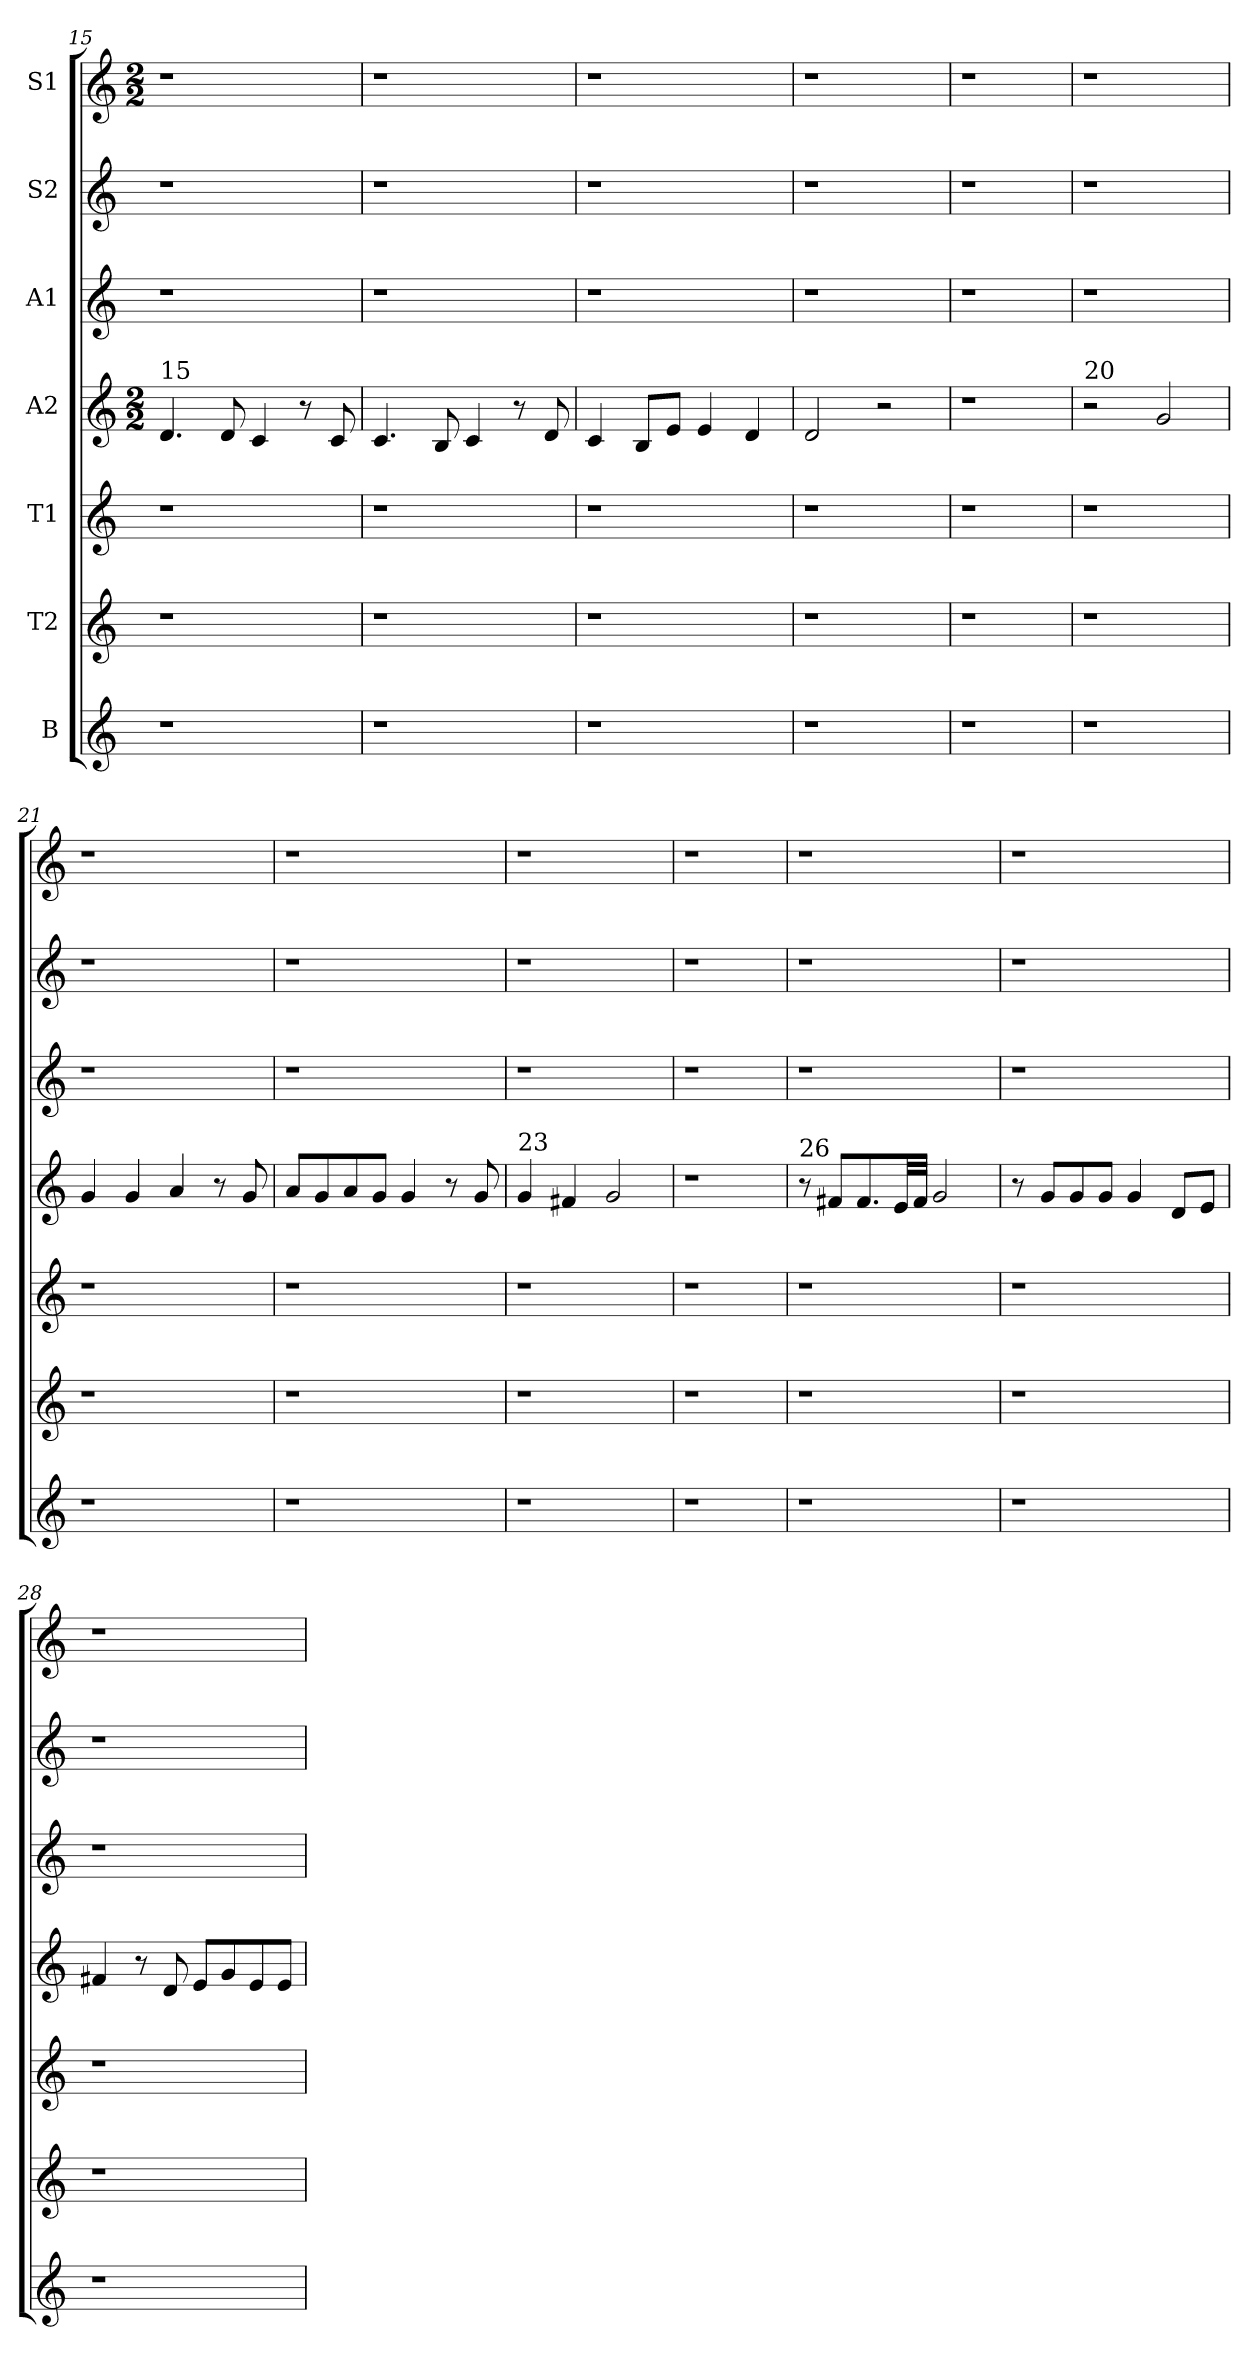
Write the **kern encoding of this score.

**kern	**kern	**kern	**kern	**kern	**kern	**kern
*part7	*part6	*part5	*part4	*part3	*part2	*part1
*staff7	*staff6	*staff5	*staff4	*staff3	*staff2	*staff1
*I"B	*I"T2	*I"T1	*I"A2	*I"A1	*I"S2	*I"S1
*clefG2	*clefG2	*clefG2	*clefG2	*clefG2	*clefG2	*clefG2
*ITrd-7c-12	*ITrd-7c-12	*ITrd-7c-12	*ITrd-7c-12	*ITrd-7c-12	*ITrd-7c-12	*ITrd-7c-12
*k[]	*k[]	*k[]	*k[]	*k[]	*k[]	*k[]
*	*	*	*M2/2	*	*	*M2/2
=15	=15	=15	=15	=15	=15	=15
!	!	!	!LO:TX:a:t=15	!	!	!
1r	1r	1r	4.dd/	1r	1r	1r
.	.	.	8dd/	.	.	.
.	.	.	4cc/	.	.	.
.	.	.	8r	.	.	.
.	.	.	8cc/	.	.	.
!!LO:PB:g=z
=16	=16	=16	=16	=16	=16	=16
1r	1r	1r	4.cc/	1r	1r	1r
.	.	.	8b/	.	.	.
.	.	.	4cc/	.	.	.
.	.	.	8r	.	.	.
.	.	.	8dd/	.	.	.
=17	=17	=17	=17	=17	=17	=17
1r	1r	1r	4cc/	1r	1r	1r
.	.	.	8b/L	.	.	.
.	.	.	8ee/J	.	.	.
.	.	.	4ee/	.	.	.
.	.	.	4dd/	.	.	.
=18	=18	=18	=18	=18	=18	=18
1r	1r	1r	2dd/	1r	1r	1r
.	.	.	2r	.	.	.
=19	=19	=19	=19	=19	=19	=19
1r	1r	1r	1r	1r	1r	1r
=20	=20	=20	=20	=20	=20	=20
!	!	!	!LO:TX:a:t=20	!	!	!
1r	1r	1r	2r	1r	1r	1r
.	.	.	2gg/	.	.	.
=21	=21	=21	=21	=21	=21	=21
1r	1r	1r	4gg/	1r	1r	1r
.	.	.	4gg/	.	.	.
.	.	.	4aa/	.	.	.
.	.	.	8r	.	.	.
.	.	.	8gg/	.	.	.
=22	=22	=22	=22	=22	=22	=22
1r	1r	1r	8aa/L	1r	1r	1r
.	.	.	8gg/	.	.	.
.	.	.	8aa/	.	.	.
.	.	.	8gg/J	.	.	.
.	.	.	4gg/	.	.	.
.	.	.	8r	.	.	.
.	.	.	8gg/	.	.	.
!!LO:LB:g=z
=23	=23	=23	=23	=23	=23	=23
!	!	!	!LO:TX:a:t=23	!	!	!
1r	1r	1r	4gg/	1r	1r	1r
.	.	.	4ff#X/	.	.	.
.	.	.	2gg/	.	.	.
=24	=24	=24	=24	=24	=24	=24
1r	1r	1r	1r	1r	1r	1r
=25	=25	=25	=25	=25	=25	=25
1r	1r	1r	1r	1r	1r	1r
=26	=26	=26	=26	=26	=26	=26
!	!	!	!LO:TX:a:t=26	!	!	!
1r	1r	1r	8r	1r	1r	1r
.	.	.	8ff#X/L	.	.	.
.	.	.	8.ff#/	.	.	.
.	.	.	32ee/LL	.	.	.
.	.	.	32ff#/JJJ	.	.	.
.	.	.	2gg/	.	.	.
=27	=27	=27	=27	=27	=27	=27
1r	1r	1r	8r	1r	1r	1r
.	.	.	8gg/L	.	.	.
.	.	.	8gg/	.	.	.
.	.	.	8gg/J	.	.	.
.	.	.	4gg/	.	.	.
.	.	.	8dd/L	.	.	.
.	.	.	8ee/J	.	.	.
=28	=28	=28	=28	=28	=28	=28
1r	1r	1r	4ff#X/	1r	1r	1r
.	.	.	8r	.	.	.
.	.	.	8dd/	.	.	.
.	.	.	8ee/L	.	.	.
.	.	.	8gg/	.	.	.
.	.	.	8ee/	.	.	.
.	.	.	8ee/J	.	.	.
=	=	=	=	=	=	=
*-	*-	*-	*-	*-	*-	*-
